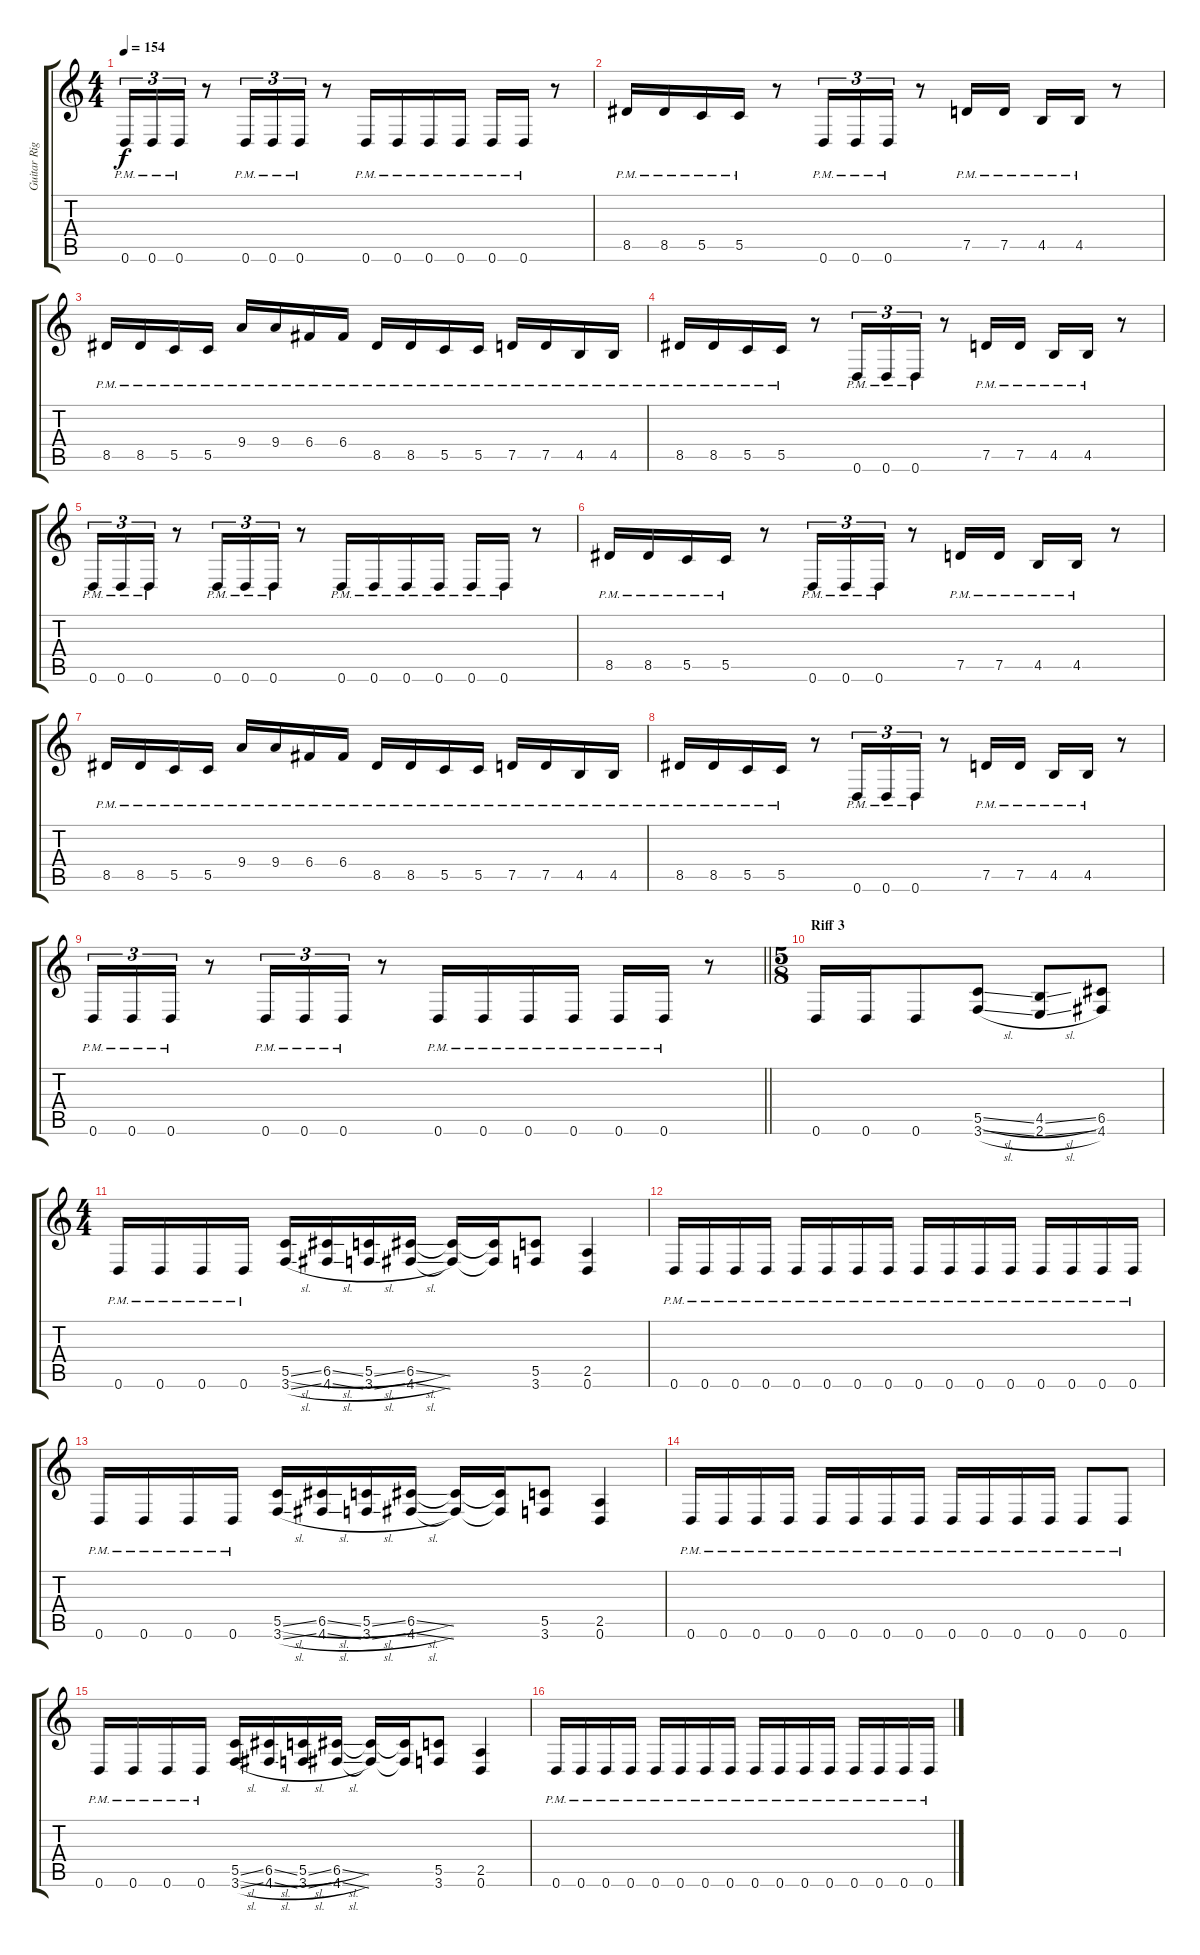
\track ("Guitar Right" "Guitar Rig") {instrument distortionguitar}
\staff {score tabs}
\tuning (D4 A3 F3 C3 G2 D2) {hide}
\ts (4 4)
\tempo 154
\clef g2
\ks c
0.6{pm}.16{tu (3 2) dy f} 0.6{pm}.16{tu (3 2)} 0.6{pm}.16{tu (3 2)} r.8 0.6{pm}.16{tu (3 2)} 0.6{pm}.16{tu (3 2)} 0.6{pm}.16{tu (3 2)} r.8 0.6{pm}.16 0.6{pm}.16 0.6{pm}.16 0.6{pm}.16 0.6{pm}.16 0.6{pm}.16 r.8 |
8.5{pm}.16 8.5{pm}.16 5.5{pm}.16 5.5{pm}.16 r.8 0.6{pm}.16{tu (3 2)} 0.6{pm}.16{tu (3 2)} 0.6{pm}.16{tu (3 2)} r.8 7.5{pm}.16 7.5{pm}.16 4.5{pm}.16 4.5{pm}.16 r.8 |
8.5{pm}.16 8.5{pm}.16 5.5{pm}.16 5.5{pm}.16 9.4{pm}.16 9.4{pm}.16 6.4{pm}.16 6.4{pm}.16 8.5{pm}.16 8.5{pm}.16 5.5{pm}.16 5.5{pm}.16 7.5{pm}.16 7.5{pm}.16 4.5{pm}.16 4.5{pm}.16 |
8.5{pm}.16 8.5{pm}.16 5.5{pm}.16 5.5{pm}.16 r.8 0.6{pm}.16{tu (3 2)} 0.6{pm}.16{tu (3 2)} 0.6{pm}.16{tu (3 2)} r.8 7.5{pm}.16 7.5{pm}.16 4.5{pm}.16 4.5{pm}.16 r.8 |
0.6{pm}.16{tu (3 2)} 0.6{pm}.16{tu (3 2)} 0.6{pm}.16{tu (3 2)} r.8 0.6{pm}.16{tu (3 2)} 0.6{pm}.16{tu (3 2)} 0.6{pm}.16{tu (3 2)} r.8 0.6{pm}.16 0.6{pm}.16 0.6{pm}.16 0.6{pm}.16 0.6{pm}.16 0.6{pm}.16 r.8 |
8.5{pm}.16 8.5{pm}.16 5.5{pm}.16 5.5{pm}.16 r.8 0.6{pm}.16{tu (3 2)} 0.6{pm}.16{tu (3 2)} 0.6{pm}.16{tu (3 2)} r.8 7.5{pm}.16 7.5{pm}.16 4.5{pm}.16 4.5{pm}.16 r.8 |
8.5{pm}.16 8.5{pm}.16 5.5{pm}.16 5.5{pm}.16 9.4{pm}.16 9.4{pm}.16 6.4{pm}.16 6.4{pm}.16 8.5{pm}.16 8.5{pm}.16 5.5{pm}.16 5.5{pm}.16 7.5{pm}.16 7.5{pm}.16 4.5{pm}.16 4.5{pm}.16 |
8.5{pm}.16 8.5{pm}.16 5.5{pm}.16 5.5{pm}.16 r.8 0.6{pm}.16{tu (3 2)} 0.6{pm}.16{tu (3 2)} 0.6{pm}.16{tu (3 2)} r.8 7.5{pm}.16 7.5{pm}.16 4.5{pm}.16 4.5{pm}.16 r.8 |
\barLineRight lightlight
0.6{pm}.16{tu (3 2)} 0.6{pm}.16{tu (3 2)} 0.6{pm}.16{tu (3 2)} r.8 0.6{pm}.16{tu (3 2)} 0.6{pm}.16{tu (3 2)} 0.6{pm}.16{tu (3 2)} r.8 0.6{pm}.16 0.6{pm}.16 0.6{pm}.16 0.6{pm}.16 0.6{pm}.16 0.6{pm}.16 r.8 |
\ts (5 8)
\section ("" "Riff 3")
0.6.16 0.6.16 0.6.8 (5.5{sl} 3.6{sl}).8 (4.5{sl} 2.6{sl}).8 (6.5 4.6).8 |
\ts (4 4)
0.6{pm}.16 0.6{pm}.16 0.6{pm}.16 0.6{pm}.16 (5.5{sl} 3.6{sl}).16 (6.5{sl} 4.6{sl}).16 (5.5{sl} 3.6{sl}).16 (6.5{sl} 4.6{sl}).16 (6.5{t} 4.6{t}).16 (6.5{t} 4.6{t}).16 (5.5 3.6).8 (2.5 0.6).4 |
0.6{pm}.16 0.6{pm}.16 0.6{pm}.16 0.6{pm}.16 0.6{pm}.16 0.6{pm}.16 0.6{pm}.16 0.6{pm}.16 0.6{pm}.16 0.6{pm}.16 0.6{pm}.16 0.6{pm}.16 0.6{pm}.16 0.6{pm}.16 0.6{pm}.16 0.6{pm}.16 |
0.6{pm}.16 0.6{pm}.16 0.6{pm}.16 0.6{pm}.16 (5.5{sl} 3.6{sl}).16 (6.5{sl} 4.6{sl}).16 (5.5{sl} 3.6{sl}).16 (6.5{sl} 4.6{sl}).16 (6.5{t} 4.6{t}).16 (6.5{t} 4.6{t}).16 (5.5 3.6).8 (2.5 0.6).4 |
0.6{pm}.16 0.6{pm}.16 0.6{pm}.16 0.6{pm}.16 0.6{pm}.16 0.6{pm}.16 0.6{pm}.16 0.6{pm}.16 0.6{pm}.16 0.6{pm}.16 0.6{pm}.16 0.6{pm}.16 0.6{pm}.8 0.6{pm}.8 |
0.6{pm}.16 0.6{pm}.16 0.6{pm}.16 0.6{pm}.16 (5.5{sl} 3.6{sl}).16 (6.5{sl} 4.6{sl}).16 (5.5{sl} 3.6{sl}).16 (6.5{sl} 4.6{sl}).16 (6.5{t} 4.6{t}).16 (6.5{t} 4.6{t}).16 (5.5 3.6).8 (2.5 0.6).4 |
0.6{pm}.16 0.6{pm}.16 0.6{pm}.16 0.6{pm}.16 0.6{pm}.16 0.6{pm}.16 0.6{pm}.16 0.6{pm}.16 0.6{pm}.16 0.6{pm}.16 0.6{pm}.16 0.6{pm}.16 0.6{pm}.16 0.6{pm}.16 0.6{pm}.16 0.6{pm}.16
